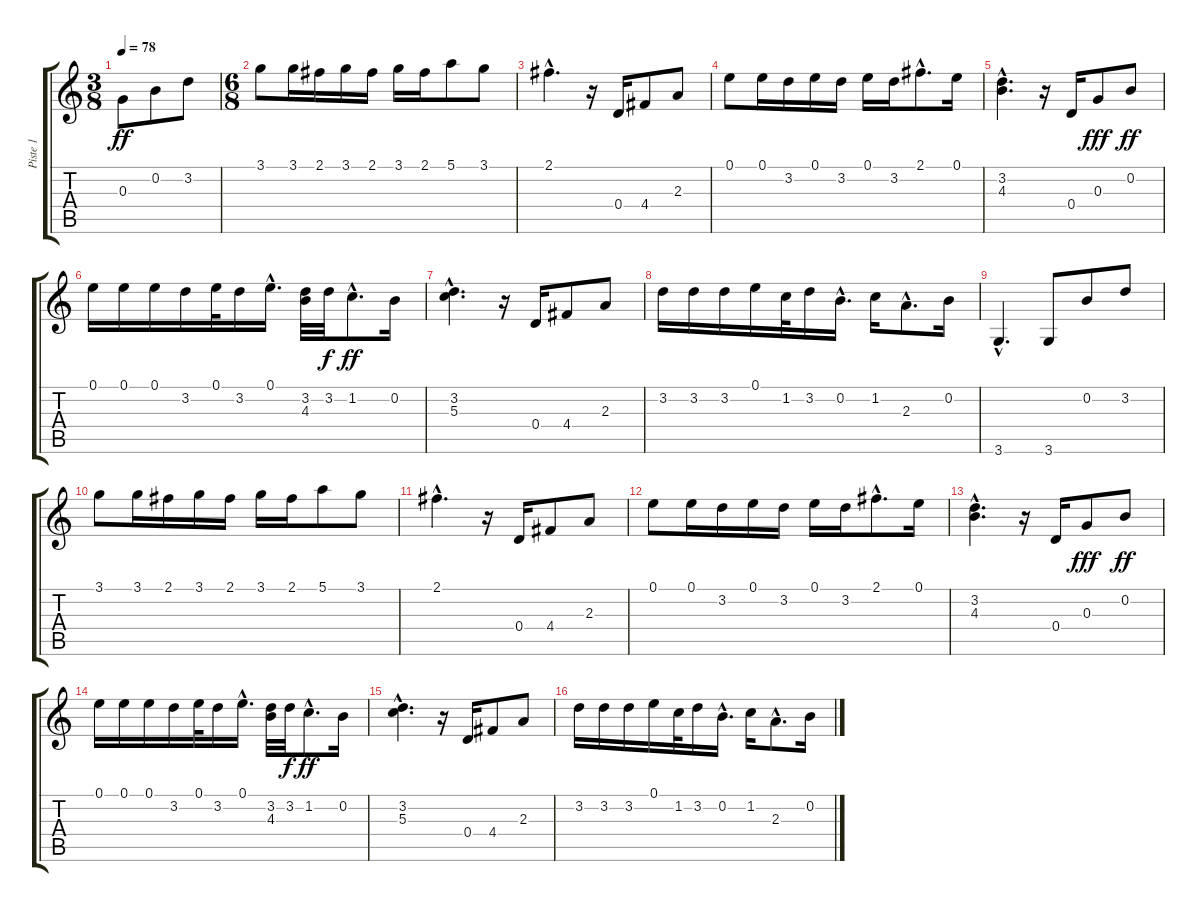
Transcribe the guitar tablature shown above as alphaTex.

\track ("Piste 1" "Piste 1") {instrument acousticguitarnylon}
\staff {score tabs}
\tuning (E4 B3 G3 D3 A2 E2) {hide}
\ts (3 8)
\tempo 78
\clef g2
\ks c
0.3.8{dy ff instrument acousticguitarnylon} 0.2.8 3.2.8 |
\ts (6 8)
3.1.8 3.1.16 2.1.16 3.1.16 2.1.16 3.1.16 2.1.16 5.1.8 3.1.8 |
2.1{hac}.4{d} r.16 0.4.16 4.4.8 2.3.8 |
0.1.8 0.1.16 3.2.16 0.1.16 3.2.16 0.1.16 3.2.16 2.1{hac}.8{d} 0.1.16 |
(3.2{hac} 4.3{hac}).4{d} r.16 0.4.16 0.3.8{dy fff} 0.2.8{dy ff} |
0.1.16 0.1.16 0.1.16 3.2.16 0.1.32 3.2.16 0.1{hac}.16{d} (3.2 4.3).32 3.2.32{dy f} 1.2{hac}.8{d dy ff} 0.2.16 |
(3.2{hac} 5.3{hac}).4{d} r.16 0.4.16 4.4.8 2.3.8 |
3.2.16 3.2.16 3.2.16 0.1.16 1.2.32 3.2.16 0.2{hac}.16{d} 1.2.16 2.3{hac}.8{d} 0.2.16 |
3.6{hac}.4{d} 3.6.8 0.2.8 3.2.8 |
3.1.8 3.1.16 2.1.16 3.1.16 2.1.16 3.1.16 2.1.16 5.1.8 3.1.8 |
2.1{hac}.4{d} r.16 0.4.16 4.4.8 2.3.8 |
0.1.8 0.1.16 3.2.16 0.1.16 3.2.16 0.1.16 3.2.16 2.1{hac}.8{d} 0.1.16 |
(3.2{hac} 4.3{hac}).4{d} r.16 0.4.16 0.3.8{dy fff} 0.2.8{dy ff} |
0.1.16 0.1.16 0.1.16 3.2.16 0.1.32 3.2.16 0.1{hac}.16{d} (3.2 4.3).32 3.2.32{dy f} 1.2{hac}.8{d dy ff} 0.2.16 |
(3.2{hac} 5.3{hac}).4{d} r.16 0.4.16 4.4.8 2.3.8 |
3.2.16 3.2.16 3.2.16 0.1.16 1.2.32 3.2.16 0.2{hac}.16{d} 1.2.16 2.3{hac}.8{d} 0.2.16
